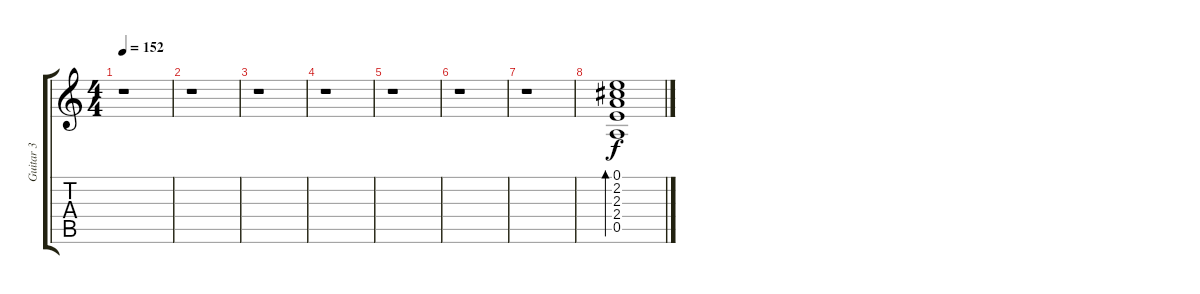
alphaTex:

\track ("Guitar 3" "Guitar 3") {instrument overdrivenguitar}
\staff {score tabs}
\tuning (E4 B3 G3 D3 A2 E2) {hide}
\ts (4 4)
\tempo 152
\clef g2
\ks c
r.1{dy f} |
r.1 |
r.1 |
r.1 |
r.1 |
r.1 |
r.1 |
(0.1 2.2 2.3 2.4 0.5).1{bd 60 volume 0}
